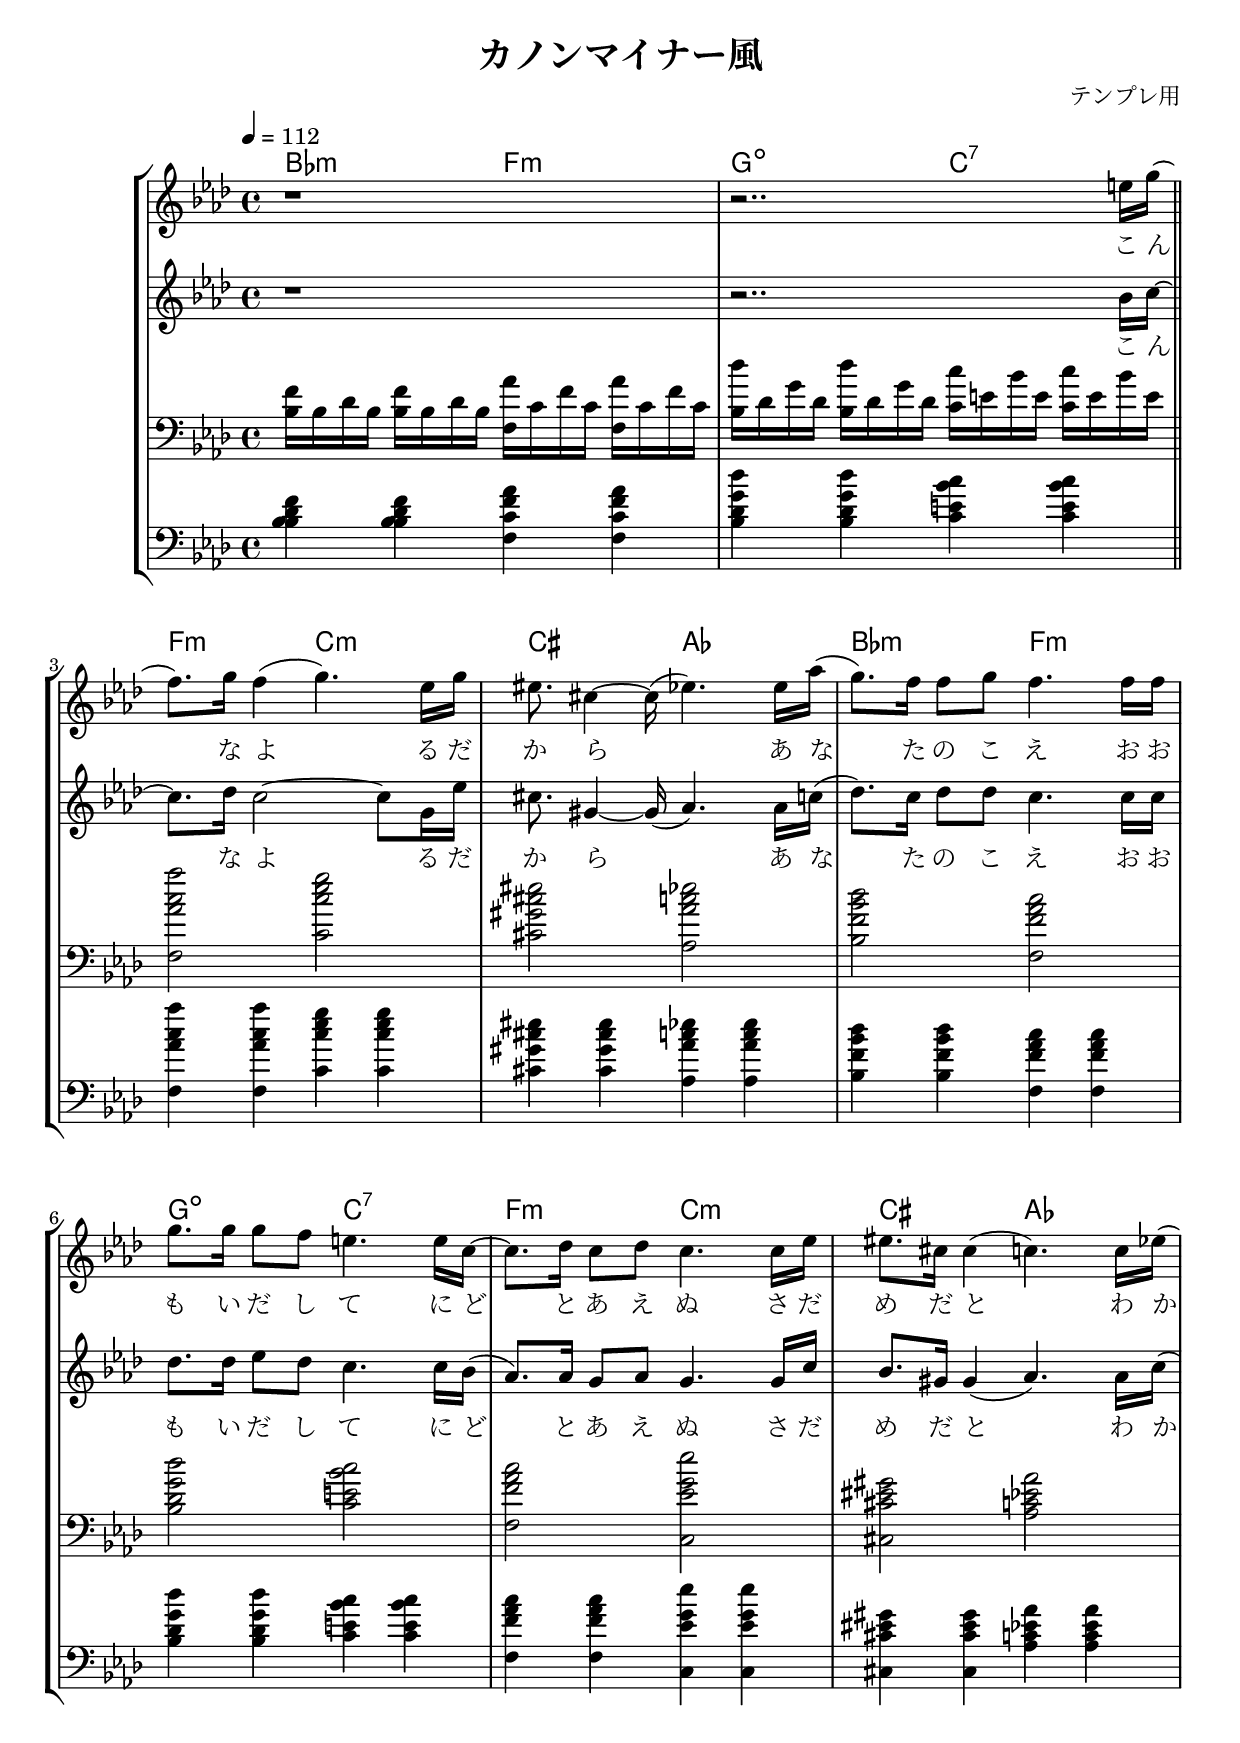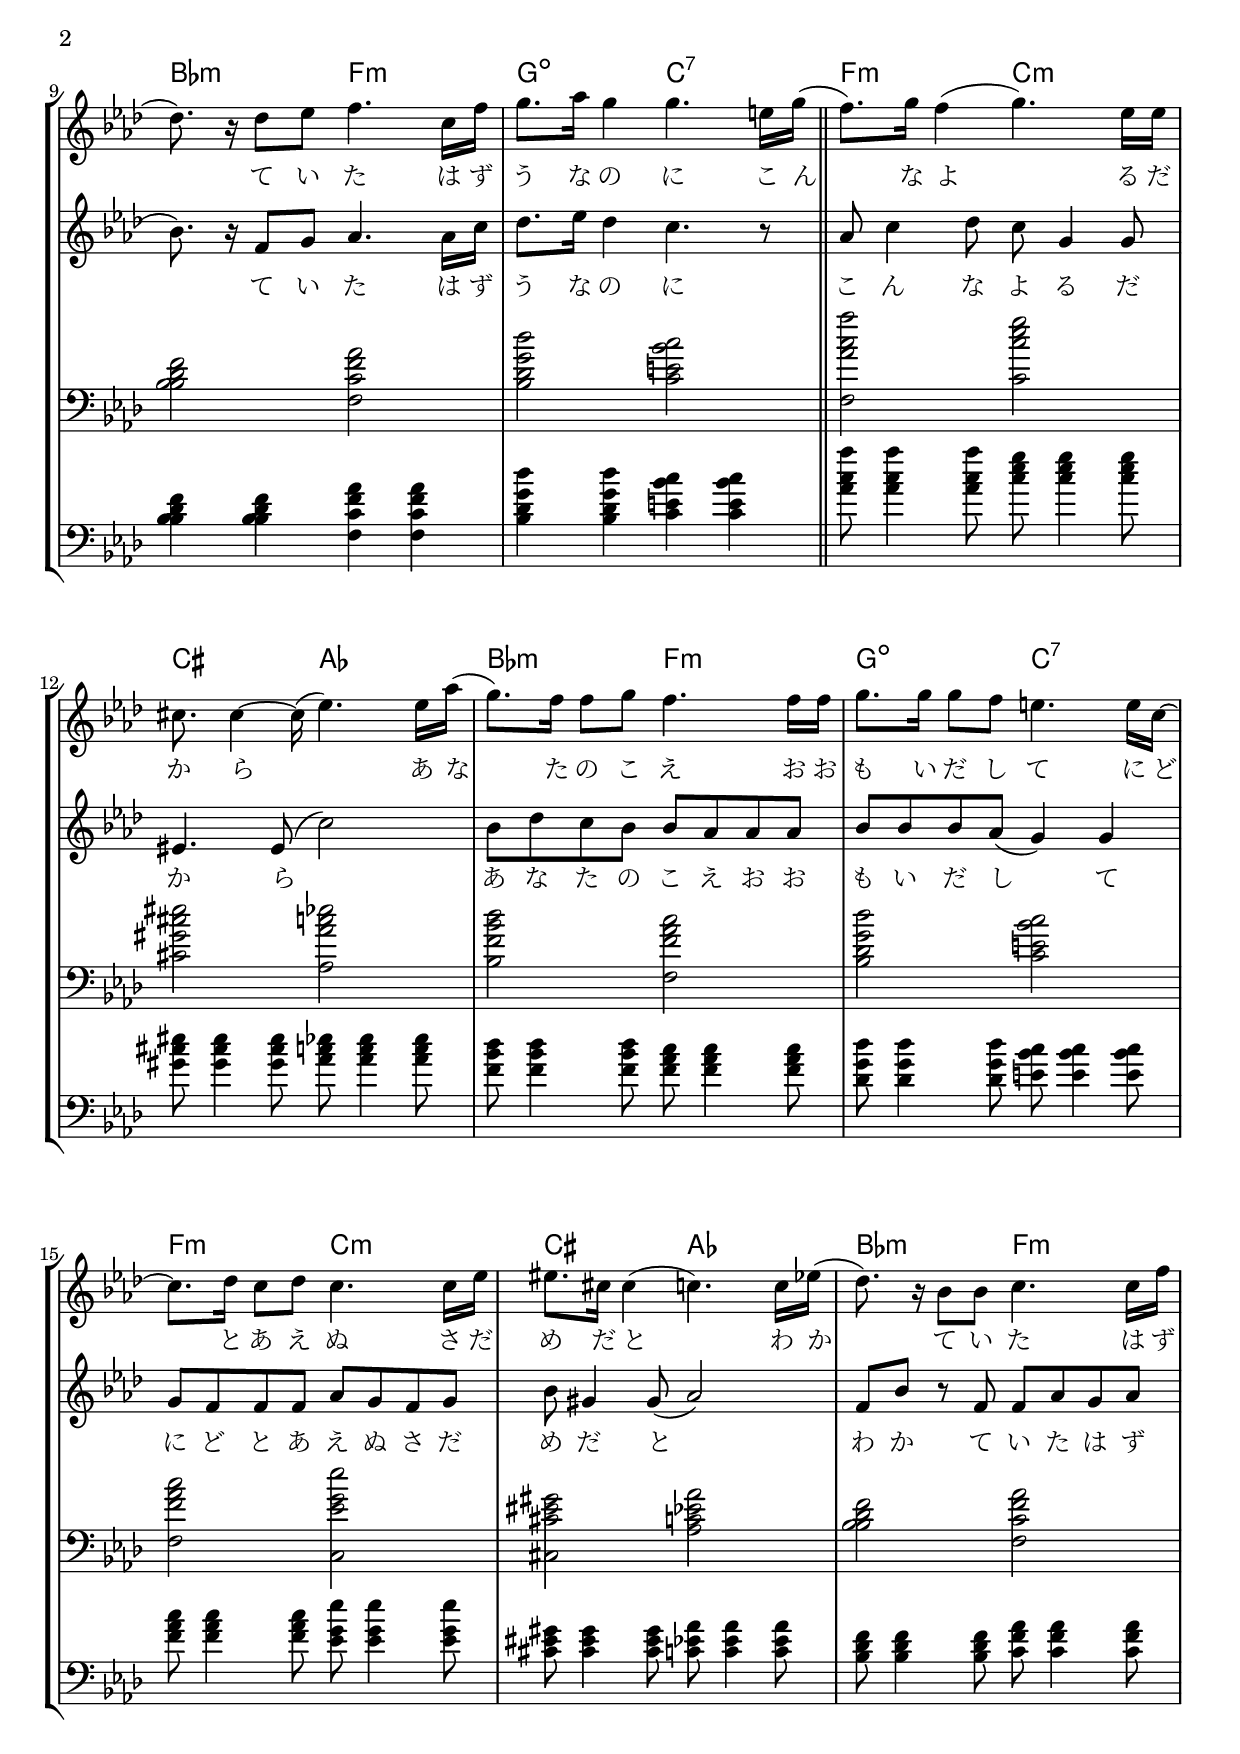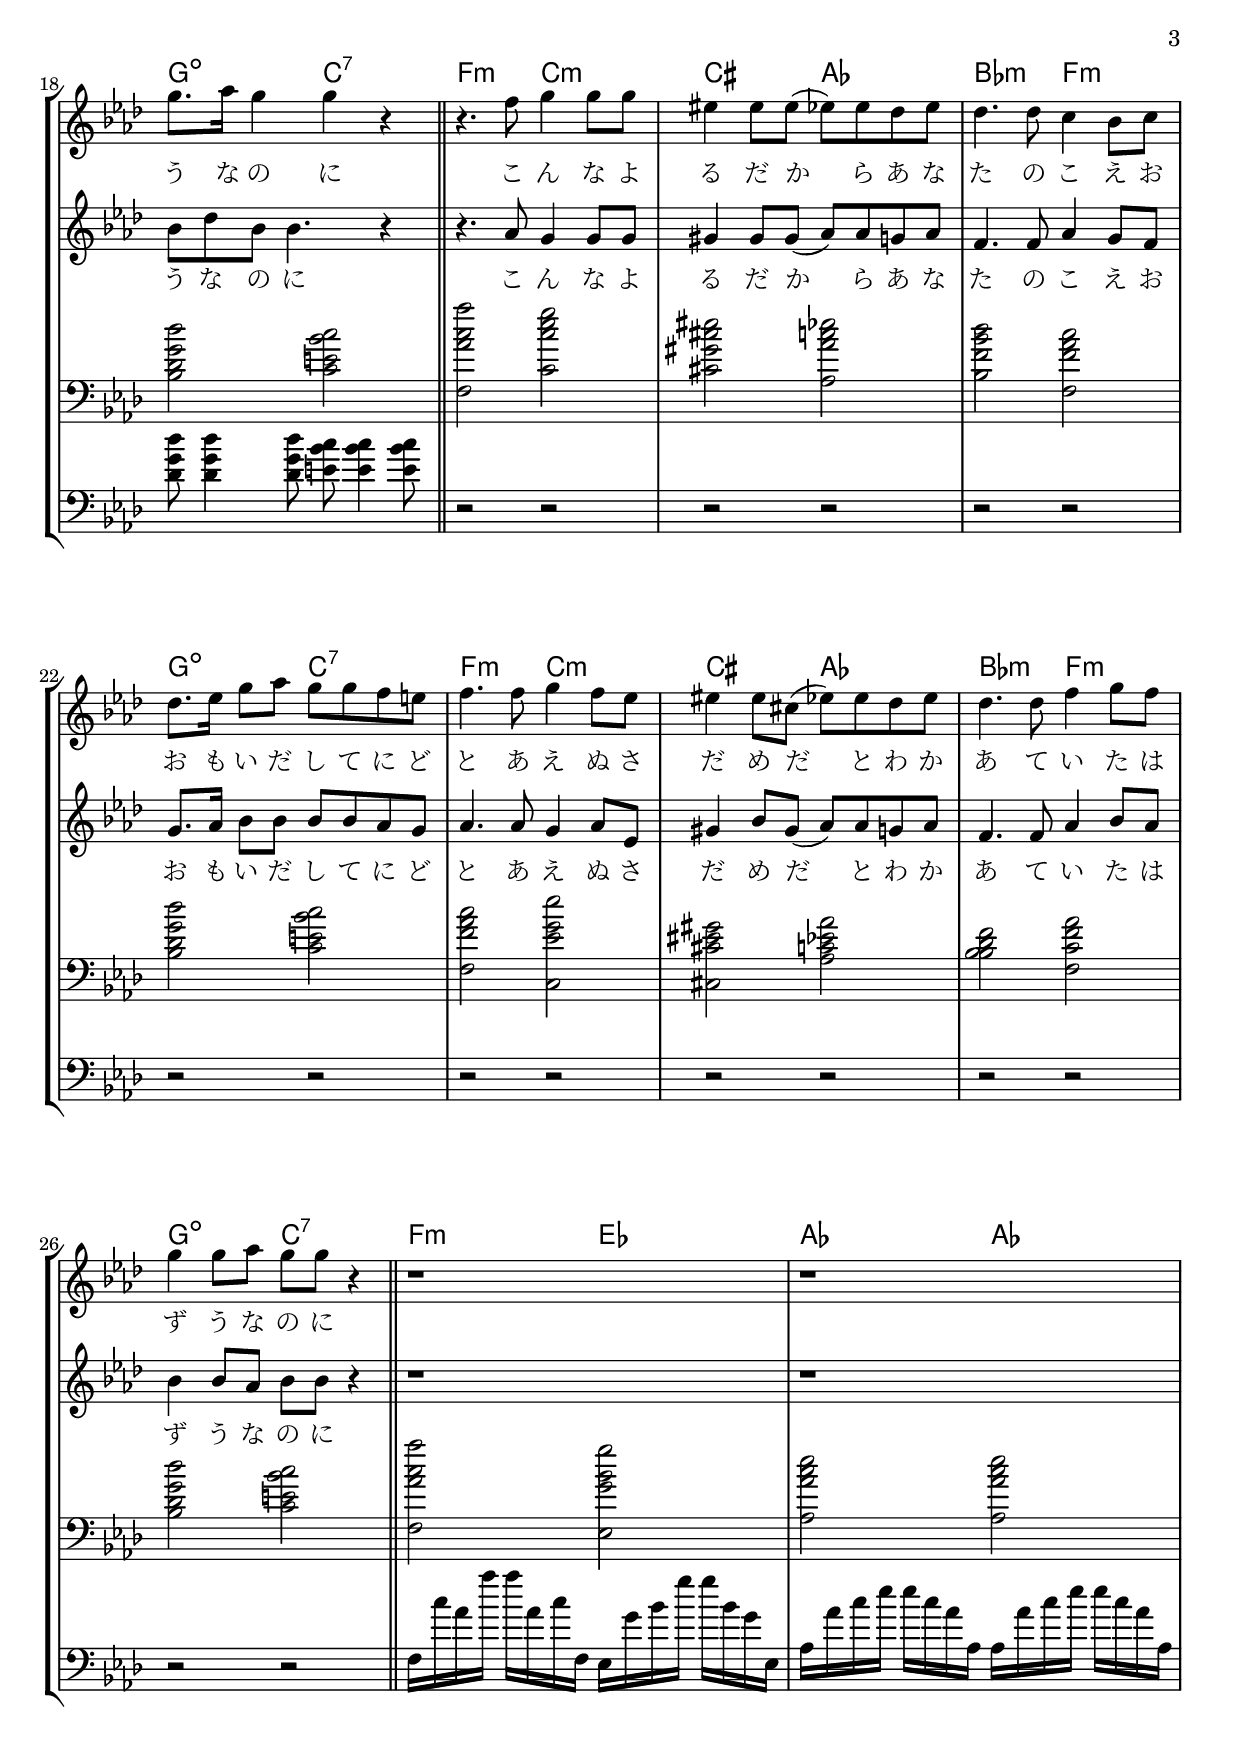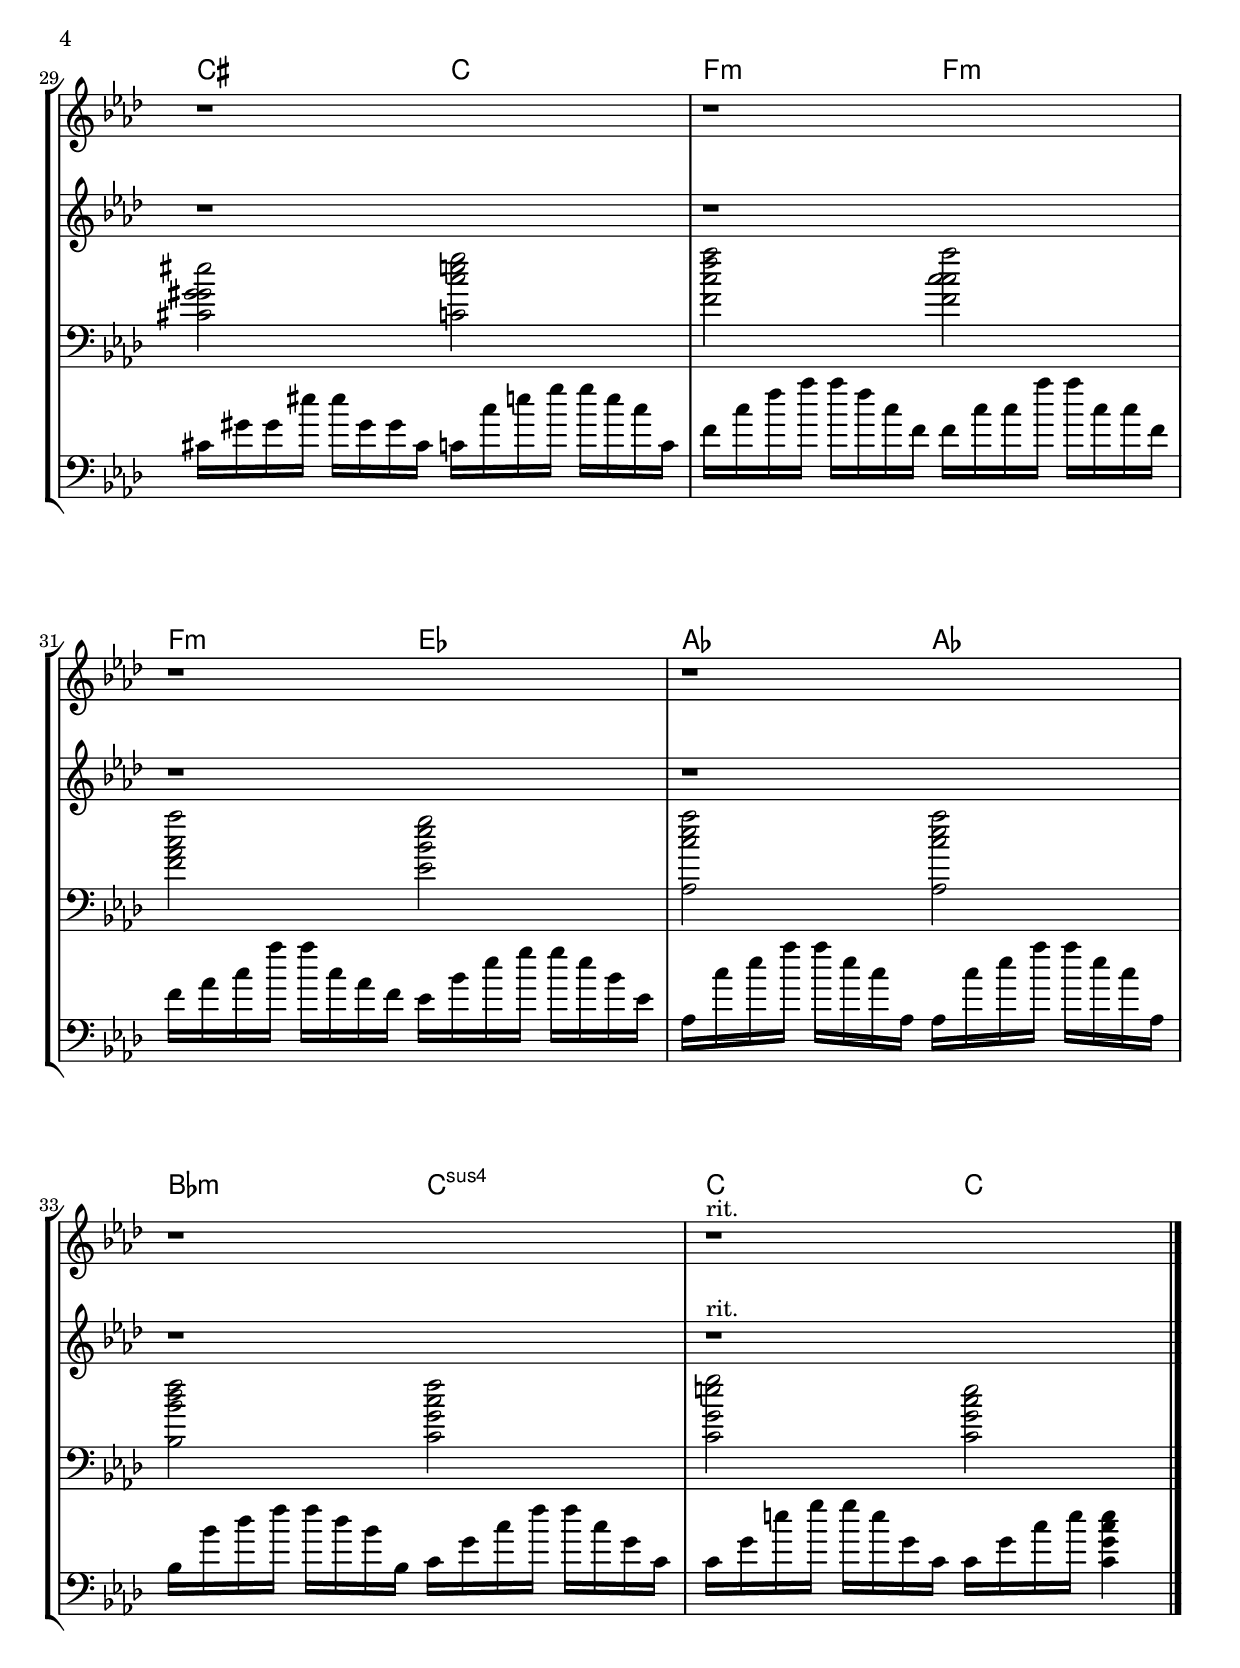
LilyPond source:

\version "2.12.1"

\header {
	title = \markup {カノンマイナー風}
	composer = \markup \center-column {テンプレ用}
}

harmony = \chordmode {
	bes2:m f:m g:dim c:7 

	f:m c:m cis as bes:m f:m g:dim c:7 f:m c:m cis as bes:m f:m g:dim c:7 

	f:m c:m cis as bes:m f:m g:dim c:7 f:m c:m cis as bes:m f:m g:dim c:7 

	f:m c:m cis as bes:m f:m g:dim c:7 f:m c:m cis as bes:m f:m g:dim c:7 

	f:m es as as cis c f:m f:m f:m es as as bes:m c:sus4 c c 
}

melody = {
	\key as \major
	\tempo 4 = 112
	r1 | r2.. 
	\set Staff.midiInstrument = #"fss0.29"
	e''16  g''16 
	(f''8.)  g''16  f''4  (g''4.)  es''16  g''16 
	eis''8.  cis''4~cis''16  (es''4.)  es''16  as''16 
	(g''8.)  f''16  f''8  g''8  f''4.  f''16  f''16 
	g''8.  g''16  g''8  f''8  e''4.  e''16  c''16~ 
	c''8.  des''16  c''8  des''8  c''4.  c''16  es''16 
	eis''8.  cis''16  cis''4  (c''4.)  c''16  es''16 
	(des''8.)  r16  des''8  es''8  f''4.  c''16  f''16 
	g''8.  as''16  g''4  g''4.  	\set Staff.midiInstrument = #"fss0.29"
	e''16  g''16 
	(f''8.)  g''16  f''4  (g''4.)  es''16  es''16 
	cis''8.  cis''4~cis''16  (es''4.)  es''16  as''16 
	(g''8.)  f''16  f''8  g''8  f''4.  f''16  f''16 
	g''8.  g''16  g''8  f''8  e''4.  e''16  c''16~ 
	c''8.  des''16  c''8  des''8  c''4.  c''16  es''16 
	eis''8.  cis''16  cis''4  (c''4.)  c''16  es''16 
	(des''8.)  r16  bes'8  bes'8  c''4.  c''16  f''16 
	g''8.  as''16  g''4  g''4  	r4 	\set Staff.midiInstrument = #"fss0.29"
	r4. f''8  g''4  g''8  g''8 
	eis''4  eis''8  eis''8  (es''8)  es''8  des''8  es''8 
	des''4.  des''8  c''4  bes'8  c''8 
	des''8.  es''16  g''8  as''8  g''8  g''8  f''8  e''8 
	f''4.  f''8  g''4  f''8  es''8 
	eis''4  eis''8  cis''8  (es''8)  es''8  des''8  es''8 
	des''4.  des''8  f''4  g''8  f''8 
	g''4  g''8  as''8  g''8  g''8  	r4 	r1 | r1 | r1 | r1 | r1 | r1 | r1 | r1^"rit." \bar "|."
}

words = \lyricmode {
	
	こ  ん  な  よ  る  だ  か  ら  あ  な  た  の  こ  え  お  お  も  い  だ  し  て  に  ど  と  あ  え  ぬ  さ  だ  め  だ  と  わ  か  て  い  た  は  ず  う  な  の  に  
	こ  ん  な  よ  る  だ  か  ら  あ  な  た  の  こ  え  お  お  も  い  だ  し  て  に  ど  と  あ  え  ぬ  さ  だ  め  だ  と  わ  か  て  い  た  は  ず  う  な  の  に  
	こ  ん  な  よ  る  だ  か  ら  あ  な  た  の  こ  え  お  お  も  い  だ  し  て  に  ど  と  あ  え  ぬ  さ  だ  め  だ  と  わ  か  あ  て  い  た  は  ず  う  な  の  に  
	
}

secondmelody = {
	\key as \major
	\tempo 4 = 112
	r1 | r2.. 
	\set Staff.midiInstrument = #"fss0.32"
	bes'16  c''16~ 
	c''8.  des''16  c''2~c''8  g'16  es''16 
	cis''8.  gis'4~gis'16  (as'4.)  as'16  c''16 
	(des''8.)  c''16  des''8  des''8  c''4.  c''16  c''16 
	des''8.  des''16  es''8  des''8  c''4.  c''16  bes'16 
	(as'8.)  as'16  g'8  as'8  g'4.  g'16  c''16 
	bes'8.  gis'16  gis'4  (as'4.)  as'16  c''16 
	(bes'8.)  r16  f'8  g'8  as'4.  as'16  c''16 
	des''8.  es''16  des''4  c''4.  	r8 	\set Staff.midiInstrument = #"fss0.42"
	 as'8  c''4  des''8  c''8  g'4  g'8 
	eis'4.  eis'8  (c''2) 
	bes'8  des''8  c''8  bes'8  bes'8  as'8  as'8  as'8 
	bes'8  bes'8  bes'8  as'8  (g'4)  g'4 
	g'8  f'8  f'8  f'8  as'8  g'8  f'8  g'8 
	bes'8  gis'4  gis'8  (as'2) 
	f'8  bes'8  r8  f'8  f'8  as'8  g'8  as'8 
	bes'8  des''8  bes'8  bes'4.  	r4 	\set Staff.midiInstrument = #"fss0.35"
	r4. as'8  g'4  g'8  g'8 
	gis'4  gis'8  gis'8  (as'8)  as'8  g'8  as'8 
	f'4.  f'8  as'4  g'8  f'8 
	g'8.  as'16  bes'8  bes'8  bes'8  bes'8  as'8  g'8 
	as'4.  as'8  g'4  as'8  es'8 
	gis'4  bes'8  gis'8  (as'8)  as'8  g'8  as'8 
	f'4.  f'8  as'4  bes'8  as'8 
	bes'4  bes'8  as'8  bes'8  bes'8  	r4 	r1 | r1 | r1 | r1 | r1 | r1 | r1 | r1^"rit." \bar "|."
}

secondwords = \lyricmode {
	
	こ  ん  な  よ  る  だ  か  ら  あ  な  た  の  こ  え  お  お  も  い  だ  し  て  に  ど  と  あ  え  ぬ  さ  だ  め  だ  と  わ  か  て  い  た  は  ず  う  な  の  に  
	こ  ん  な  よ  る  だ  か  ら  あ  な  た  の  こ  え  お  お  も  い  だ  し  て  に  ど  と  あ  え  ぬ  さ  だ  め  だ  と  わ  か  て  い  た  は  ず  う  な  の  に  
	こ  ん  な  よ  る  だ  か  ら  あ  な  た  の  こ  え  お  お  も  い  だ  し  て  に  ど  と  あ  え  ぬ  さ  だ  め  だ  と  わ  か  あ  て  い  た  は  ず  う  な  の  に  
	
}

tempochange = {
	\tempo 4 = 112
	r1 | r1 \bar "||"
	\tempo 4 = 112
	r1 | r1 | r1 | r1 | r1 | r1 | r1 | r1 \bar "||"
	\tempo 4 = 112
	r1 | r1 | r1 | r1 | r1 | r1 | r1 | r1 \bar "||"
	\tempo 4 = 112
	r1 | r1 | r1 | r1 | r1 | r1 | r1 | r1 \bar "||"
	\tempo 4 = 112
	r1 | r1 | r1 | r1 | r1 | r1 | r1 | \tempo 4 = 84 r2 \tempo 4 = 74 r2 \bar "|."
}

mainacc = {
	\clef bass
	\set Staff.midiInstrument = #"String Ensemble 1"
	\key as \major
	\tempo 4 = 112
	<bes f'>16 bes des' bes <bes f'> bes des' bes
	<f as'>16 c' f' c' <f as'> c' f' c'
	<bes des''>16 des' g' des' <bes des''> des' g' des'
	<c' c''>16 e' bes' e' <c' c''> e' bes' e'
	\bar "||"

	\set Staff.midiInstrument = #"Viola"
	<f c'' as' as''>2
	<c' c'' es'' g''>2
	<cis' gis' cis'' eis''>2
	<as as' c'' es''>2
	<bes f' bes' des''>2
	<f f' as' c''>2
	<bes des' g' des''>2
	<c' e' bes' c''>2
	<f f' as' c''>2
	<c es' g' es''>2
	<cis cis' eis' gis'>2
	<as c' es' as'>2
	<bes bes des' f'>2
	<f c' f' as'>2
	<bes des' g' des''>2
	<c' e' bes' c''>2
	\bar "||"

	\set Staff.midiInstrument = #"Viola"
	<f c'' as' as''>2
	<c' c'' es'' g''>2
	<cis' gis' cis'' eis''>2
	<as as' c'' es''>2
	<bes f' bes' des''>2
	<f f' as' c''>2
	<bes des' g' des''>2
	<c' e' bes' c''>2
	<f f' as' c''>2
	<c es' g' es''>2
	<cis cis' eis' gis'>2
	<as c' es' as'>2
	<bes bes des' f'>2
	<f c' f' as'>2
	<bes des' g' des''>2
	<c' e' bes' c''>2
	\bar "||"

	\set Staff.midiInstrument = #"String Ensemble 1"
	<f c'' as' as''>2
	<c' c'' es'' g''>2
	<cis' gis' cis'' eis''>2
	<as as' c'' es''>2
	<bes f' bes' des''>2
	<f f' as' c''>2
	<bes des' g' des''>2
	<c' e' bes' c''>2
	<f f' as' c''>2
	<c es' g' es''>2
	<cis cis' eis' gis'>2
	<as c' es' as'>2
	<bes bes des' f'>2
	<f c' f' as'>2
	<bes des' g' des''>2
	<c' e' bes' c''>2
	\bar "||"

	\set Staff.midiInstrument = #"Viola"
	<f c'' as' as''>2
	<es g' bes' g''>2
	<as as' c'' es''>2
	<as as' c'' es''>2
	<cis' gis' gis' eis''>2
	<c' c'' e'' g''>2
	<f' c'' f'' as''>2
	<f' c'' c'' as''>2
	<f' as' c'' as''>2
	<es' bes' es'' g''>2
	<as c'' es'' as''>2
	<as c'' es'' as''>2
	<bes bes' des'' f''>2
	<c' g' c'' f''>2
	<c' g' e'' g''>2
	<c' g' c'' e''>2
	\bar "|."
}

subacc = {
	\clef bass
	\set Staff.midiInstrument = #"Baritone Sax"
	\key as \major
	\tempo 4 = 112
	<bes bes des' f'>4 <bes bes des' f'>4
	<f c' f' as'>4 <f c' f' as'>4
	<bes des' g' des''>4 <bes des' g' des''>4
	<c' e' bes' c''>4 <c' e' bes' c''>4
	\bar "||"

	\set Staff.midiInstrument = #"String Ensemble 1"
	<f c'' as' as''>4 <f c'' as' as''>4
	<c' c'' es'' g''>4 <c' c'' es'' g''>4
	<cis' gis' cis'' eis''>4 <cis' gis' cis'' eis''>4
	<as as' c'' es''>4 <as as' c'' es''>4
	<bes f' bes' des''>4 <bes f' bes' des''>4
	<f f' as' c''>4 <f f' as' c''>4
	<bes des' g' des''>4 <bes des' g' des''>4
	<c' e' bes' c''>4 <c' e' bes' c''>4
	<f f' as' c''>4 <f f' as' c''>4
	<c es' g' es''>4 <c es' g' es''>4
	<cis cis' eis' gis'>4 <cis cis' eis' gis'>4
	<as c' es' as'>4 <as c' es' as'>4
	<bes bes des' f'>4 <bes bes des' f'>4
	<f c' f' as'>4 <f c' f' as'>4
	<bes des' g' des''>4 <bes des' g' des''>4
	<c' e' bes' c''>4 <c' e' bes' c''>4
	\bar "||"

	\set Staff.midiInstrument = #"Baritone Sax"
	<c'' as' as''>8 <c'' as' as''>4 <c'' as' as''>8
	<c'' es'' g''>8 <c'' es'' g''>4 <c'' es'' g''>8
	<gis' cis'' eis''>8 <gis' cis'' eis''>4 <gis' cis'' eis''>8
	<as' c'' es''>8 <as' c'' es''>4 <as' c'' es''>8
	<f' bes' des''>8 <f' bes' des''>4 <f' bes' des''>8
	<f' as' c''>8 <f' as' c''>4 <f' as' c''>8
	<des' g' des''>8 <des' g' des''>4 <des' g' des''>8
	<e' bes' c''>8 <e' bes' c''>4 <e' bes' c''>8
	<f' as' c''>8 <f' as' c''>4 <f' as' c''>8
	<es' g' es''>8 <es' g' es''>4 <es' g' es''>8
	<cis' eis' gis'>8 <cis' eis' gis'>4 <cis' eis' gis'>8
	<c' es' as'>8 <c' es' as'>4 <c' es' as'>8
	<bes des' f'>8 <bes des' f'>4 <bes des' f'>8
	<c' f' as'>8 <c' f' as'>4 <c' f' as'>8
	<des' g' des''>8 <des' g' des''>4 <des' g' des''>8
	<e' bes' c''>8 <e' bes' c''>4 <e' bes' c''>8
	\bar "||"

	\set Staff.midiInstrument = #"String Ensemble 1"
	r2
	r2
	r2
	r2
	r2
	r2
	r2
	r2
	r2
	r2
	r2
	r2
	r2
	r2
	r2
	r2
	\bar "||"

	\set Staff.midiInstrument = #"String Ensemble 1"
	f16 c'' as' as'' as'' as' c'' f
	es16 g' bes' g'' g'' bes' g' es
	as16 as' c'' es'' es'' c'' as' as
	as16 as' c'' es'' es'' c'' as' as
	cis'16 gis' gis' eis'' eis'' gis' gis' cis'
	c'16 c'' e'' g'' g'' e'' c'' c'
	f'16 c'' f'' as'' as'' f'' c'' f'
	f'16 c'' c'' as'' as'' c'' c'' f'
	f'16 as' c'' as'' as'' c'' as' f'
	es'16 bes' es'' g'' g'' es'' bes' es'
	as16 c'' es'' as'' as'' es'' c'' as
	as16 c'' es'' as'' as'' es'' c'' as
	bes16 bes' des'' f'' f'' des'' bes' bes
	c'16 g' c'' f'' f'' c'' g' c'
	c'16 g' e'' g'' g'' e'' g' c'
	c'16 g' c'' e'' <c' g' c'' e''>4
	\bar "|."
}

percA = {
	\drummode {
	cymr4 cymr4 cymr4 cymr4  |cymr4 cymr8 cymr16 cymr16 cymr4 cymr4  \bar "||"
	cymc1  |r1  |r1  |r1  |cymc1  |r1  |r1  |r1  \bar "||"
	r4 hh4 hh4 hh4  |hh4 hh4 hh4 hh4  |hh4 hh4 hh4 hh4  |hh4 hh4 hh4 hh4  |r4 hh4 hh4 hh4  |hh4 hh4 hh4 hh4  |hh4 hh4 hh4 hh4  |hh4 hh4 hh4 hh4  \bar "||"
	cymr4 cymr4 cymr4 cymr4  |cymr4 cymr8 cymr16 cymr16 cymr4 cymr4  |cymr4 cymr4 cymr4 cymr4  |cymr4 cymr2.  |cymr4 cymr4 cymr4 cymr4  |cymr4 cymr8 cymr16 cymr16 cymr4 cymr4  |cymr4 cymr4 cymr4 cymr4  |cymr4 cymr2.  \bar "||"
	r4 sn2 sn8. sn16  |r4 sn2 sn8. sn16  |r4 sn2 sn8. sn16  |r4 sn2 sn8. sn16  |r4 sn2 sn8. sn16  |r4 sn2 sn8. sn16  |r4 sn2 sn8. sn16  |r8 sn8 sn4 sn8 sn8 sn16 sn8 sn16  \bar "|."
	}
}

percB = {
	\drummode {
	r2 sn2  |r2 sn2  \bar "||"
	r8 hho8 hho8 hho8 hho8 hho8 hho8 hho8  |hho8 hho8 hho8 hho8 hho8 hho8 hho8 hho8  |hho8 hho8 hho8 hho8 hho8 hho8 hho8 hho8  |hho8 hho8 hho8 hho8 hho8 hho4.  |r8 hho8 hho8 hho8 hho8 hho8 hho8 hho8  |hho8 hho8 hho8 hho8 hho8 hho8 hho8 hho8  |hho8 hho8 hho8 hho8 hho8 hho8 hho8 hho8  |hho8 hho8 hho8 hho8 hho8 hho4.  \bar "||"
	r8 hhp4 hhp4 hhp4 hhp8  |r8 hhp4 hhp4 hhp4 hhp8  |r8 hhp4 hhp4 hhp4 hhp8  |r8 hhp4 hhp4 hhp4 hhp8  |r8 hhp4 hhp4 hhp4 hhp8  |r8 hhp4 hhp4 hhp4 hhp8  |r8 hhp4 hhp4 hhp4 hhp8  |r8 hhp4 hhp2 r8  \bar "||"
	r2 sn2  |r2 sn2  |r2 sn2  |r8 sn8 sn2.  |r2 sn2  |r2 sn2  |r2 sn2  |r8 sn8 sn2.  \bar "||"
	r4. r16 tommh8 tommh4. r16  |r1  |r4. r16 tommh8 tommh4. r16  |r1  |r4. r16 tommh8 tommh4. r16  |r1  |r4. r16 tommh8 tommh4. r16  |r1  \bar "|."
	}
}

percC = {
	\drummode {
	bd2. r8 bd8  |bd2 r8 bd4.  \bar "||"
	r1  |r1  |r1  |r2. hh4  |r1  |r1  |r1  |r2. hh4  \bar "||"
	r4 sn2 sn4  |r4 sn2 sn8. sn16  |r4 sn2 sn4  |r4 sn2 sn8. sn16  |r4 sn2 sn4  |r4 sn2 sn8. sn16  |r4 sn2 sn4  |r4 sn4 r16 sn16 sn8. sn16 sn16 sn16  \bar "||"
	bd2. r8 bd8  |bd2. r8 bd8  |bd2. r8 bd8  |bd4. bd8 bd4. bd8  |bd2. r8 bd8  |bd2. r8 bd8  |bd2. r8 bd8  |bd2 r8 bd4.  \bar "||"
	r8 toml8 toml8 toml8 toml8 toml8 toml8 toml8  |toml8 toml8 toml8 toml8 toml8 toml8 toml8 toml8  |toml8 toml8 toml8 toml8 toml8 toml8 toml8 toml8  |toml8 toml8 toml8 toml8 toml8 toml8 toml8 toml8  |r8 toml8 toml8 toml8 toml8 toml8 toml8 toml8  |toml8 toml8 toml8 toml8 toml8 toml8 toml8 toml8  |toml8 toml8 toml8 toml8 toml8 toml8 toml8 toml8  |toml8 toml8 toml8 toml8 toml8 toml8 toml8 toml8  \bar "|."
	}
}

percD = {
	\drummode {
	r1 |r8. tommh8. tommh2 r8  \bar "||"
	r8 sn4 sn4 sn4 sn8  |r8 sn4 sn4 sn4 sn8  |r8 sn4 sn4 sn4 sn8  |r8 sn4 sn4 sn8. sn16 sn16 sn16  |r8 sn4 sn4 sn4 sn8  |r8 sn4 sn4 sn4 sn8  |r8 sn4 sn4 sn4 sn8  |r8 sn4 sn4 sn8. sn16 sn16 sn16  \bar "||"
	bd2 bd8 bd16 bd4 r16  |bd2 bd8 bd16 bd4 r16  |bd2 bd8 bd16 bd4 r16  |bd2 bd8 bd16 bd4 r16  |bd2 bd8 bd16 bd4 r16  |bd2 bd8 bd16 bd4 r16  |bd2 bd8 bd16 bd4 r16  |bd4. bd8 bd4 bd4  \bar "||"
	r1 |r1 |r1 |r2 r8 tommh8 tommh4  |r1 |r1 |r1 |r8. tommh8. tommh2 r8  \bar "||"
	r1  |r4. r16 tomfh8 tomfh4. r16  |r1  |r4. r16 tomfh8 tomfh4. r16  |r1  |r4. r16 tomfh8 tomfh4. r16  |r1  |r4. r16 tomfh2 r16  \bar "|."
	}
}

percE = {
	\drummode {
	r1 |r2. toml8 toml8  \bar "||"
	bd4 bd16 bd8. bd8. bd8 bd8.  |bd4 bd16 bd8. bd16 bd8 bd8 bd8.  |bd4 bd16 bd8. bd8. bd8 bd8.  |bd4 bd16 bd8. bd16 bd8. bd4  |bd4 bd16 bd8. bd8. bd8 bd8.  |bd4 bd16 bd8. bd16 bd8 bd8 bd8.  |bd4 bd16 bd8. bd8. bd8 bd8.  |bd4 bd16 bd8. bd16 bd8. bd4  \bar "||"
	cymc1  |r1 |r1 |r1 |cymc1  |r1 |r1 |r1 \bar "||"
	r1 |r1 |r1 |r2. r8 toml8  |r1 |r1 |r1 |r2. toml8 toml8  \bar "||"
	bd4. r16 bd8. bd4.  |bd8. bd4. r16 bd4 bd8  |bd8. bd4 bd8. bd4.  |bd8. bd4. r16 bd4 bd8  |bd4. r16 bd8. bd4.  |bd8. bd4. r16 bd4 bd8  |bd8. bd4 bd8. bd4.  |bd4. bd8 bd4 r16 bd8.  \bar "|."
	}
}

percF = {
	\drummode {
	r1 |hho1  \bar "||"
	r1 | r1 | r1 | r1 | r1 | r1 | r1 | r1 \bar "||"
	r1 | r1 | r1 | r1 | r1 | r1 | r1 | r1 \bar "||"
	r1 |r1 |r1 |r1 |r1 |r1 |r1 |hho1  \bar "||"
	cymc1  |r1 |r1 |r1 |cymc1  |r1 |r1 |r1 \bar "|."
	}
}

\score {
	<<
		\new StaffGroup <<
			\new ChordNames {\harmony}
			\new Voice = "melody" {\melody}
			\new Lyrics \lyricsto "melody" \words
			\new Voice = "secondmelody" {\secondmelody}
			\new Lyrics \lyricsto "secondmelody" \secondwords
			\new Staff = "mainacc" {\mainacc}
			\new Staff = "subacc" {\subacc}
		>>
	>>
	\layout { }
}
